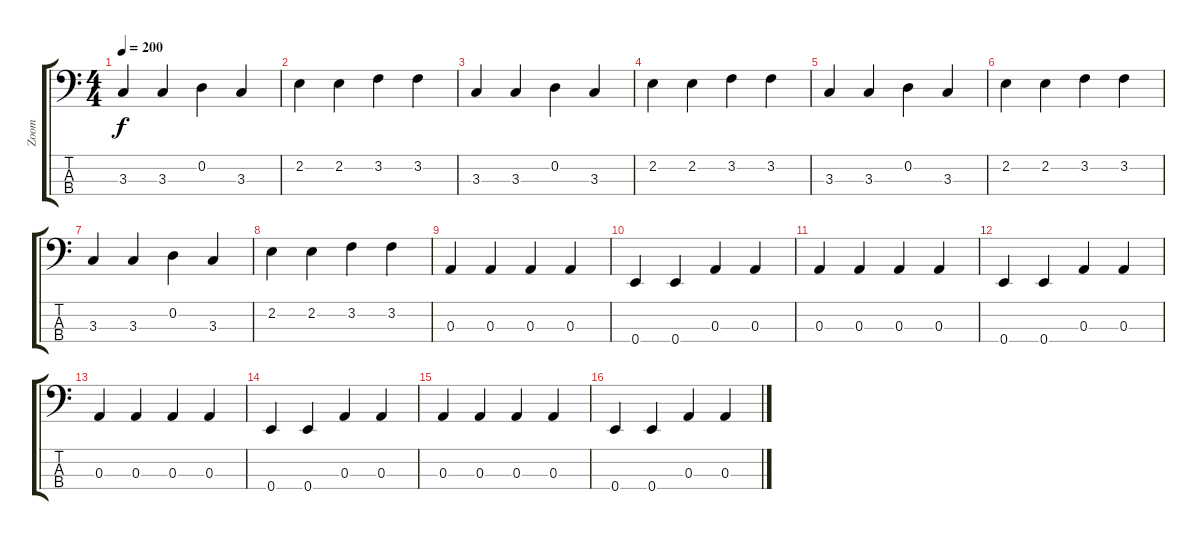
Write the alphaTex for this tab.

\track ("Zoom" "Zoom") {instrument electricbassfinger}
\staff {score tabs}
\tuning (G2 D2 A1 E1) {hide}
\ts (4 4)
\tempo 200
\clef f4
\ks c
3.3.4{dy f} 3.3.4 0.2.4 3.3.4 |
2.2.4 2.2.4 3.2.4 3.2.4 |
3.3.4 3.3.4 0.2.4 3.3.4 |
2.2.4 2.2.4 3.2.4 3.2.4 |
3.3.4 3.3.4 0.2.4 3.3.4 |
2.2.4 2.2.4 3.2.4 3.2.4 |
3.3.4 3.3.4 0.2.4 3.3.4 |
2.2.4 2.2.4 3.2.4 3.2.4 |
0.3.4 0.3.4 0.3.4 0.3.4 |
0.4.4 0.4.4 0.3.4 0.3.4 |
0.3.4 0.3.4 0.3.4 0.3.4 |
0.4.4 0.4.4 0.3.4 0.3.4 |
0.3.4 0.3.4 0.3.4 0.3.4 |
0.4.4 0.4.4 0.3.4 0.3.4 |
0.3.4 0.3.4 0.3.4 0.3.4 |
0.4.4 0.4.4 0.3.4 0.3.4
